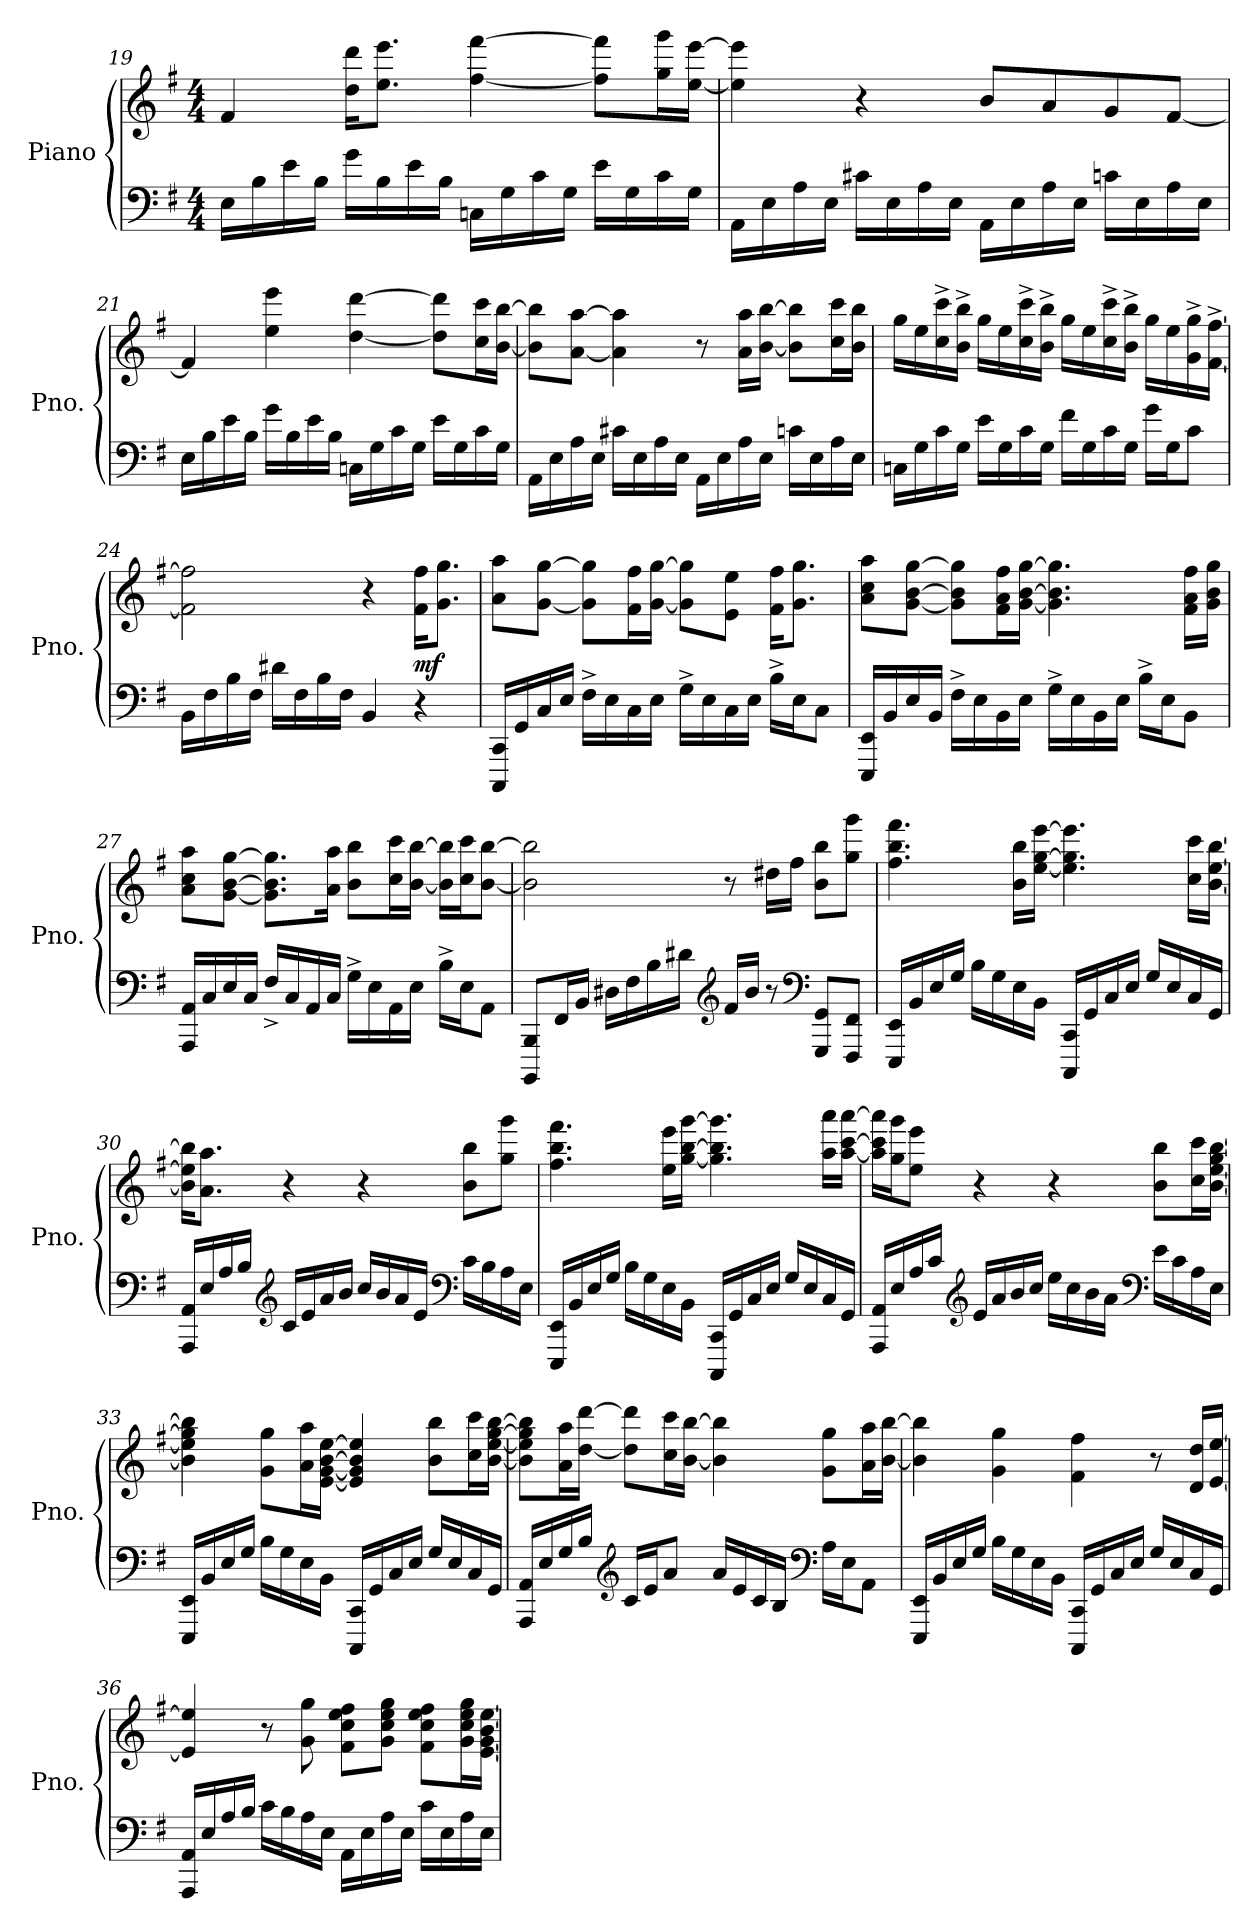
**kern	**kern	**dynam
*part1	*part1	*part1
*staff2	*staff1	*staff1/2
*I"Piano	*	*
*I'Pno.	*	*
!!LO:PB:g=z
*clefF4	*clefG2	*
*k[f#]	*k[f#]	*
*M4/4	*M4/4	*
=19	=19	=19
16E\LL	4f#/	.
16B\	.	.
16e\	.	.
16B\JJ	.	.
16g\LL	16dd\ 16ddd\KL	.
16B\	8.ee\ 8.eee\J	.
16e\	.	.
16B\JJ	.	.
16Cn\LL	[4ff#\ [4fff#\	.
16G\	.	.
16c\	.	.
16G\JJ	.	.
16e\LL	8ff#\] 8fff#\]L	.
16G\	.	.
16c\	16gg\ 16ggg\L	.
16G\JJ	[16ee\ [16eee\JJ	.
=20	=20	=20
16AA\LL	4ee\] 4eee\]	.
16E\	.	.
16A\	.	.
16E\JJ	.	.
16c#X\LL	4r	.
16E\	.	.
16A\	.	.
16E\JJ	.	.
16AA\LL	8b/L	.
16E\	.	.
16A\	8a/	.
16E\JJ	.	.
16cn\LL	8g/	.
16E\	.	.
16A\	[8f#/J	.
16E\JJ	.	.
!!LO:LB:g=z
=21	=21	=21
16E\LL	4f#/]	.
16B\	.	.
16e\	.	.
16B\JJ	.	.
16g\LL	4ee\ 4eee\	.
16B\	.	.
16e\	.	.
16B\JJ	.	.
16Cn\LL	[4dd\ [4ddd\	.
16G\	.	.
16c\	.	.
16G\JJ	.	.
16e\LL	8dd\] 8ddd\]L	.
16G\	.	.
16c\	16cc\ 16ccc\L	.
16G\JJ	[16b\ [16bb\JJ	.
=22	=22	=22
16AA\LL	8b\] 8bb\]L	.
16E\	.	.
16A\	[8a\ [8aa\J	.
16E\JJ	.	.
16c#X\LL	4a\] 4aa\]	.
16E\	.	.
16A\	.	.
16E\JJ	.	.
16AA\LL	8r	.
16E\	.	.
16A\	16a\ 16aa\LL	.
16E\JJ	[16b\ [16bb\JJ	.
16cn\LL	8b\] 8bb\]L	.
16E\	.	.
16A\	16cc\ 16ccc\L	.
16E\JJ	16b\ 16bb\JJ	.
!!LO:LB:g=z
=23	=23	=23
16Cn\LL	16gg\LL	.
16G\	16ee\	.
16c\	16cc\^ 16ccc\^	.
16G<\JJ	16b\^ 16bb\^JJ	.
16e\LL	16gg\LL	.
16G\	16ee\	.
16c\	16cc\^ 16ccc\^	.
16G\JJ	16b\^ 16bb\^JJ	.
16f#\LL	16gg\LL	.
16G\	16ee\	.
16c\	16cc\^ 16ccc\^	.
16G\JJ	16b\^ 16bb\^JJ	.
16g\LL	16gg\LL	.
16G\J	16ee\	.
8c\J	16g\^ 16gg\^	.
.	[16f#\^ [16ff#\^JJ	.
=24	=24	=24
16BB\LL	2f#\] 2ff#\]	.
16F#\	.	.
16B\	.	.
16F#\JJ	.	.
16d#X\LL	.	.
16F#\	.	.
16B\	.	.
16F#\JJ	.	.
4BB/	4r	.
!	!	!LO:DY:b
4r	16f#\ 16ff#\KL	mf
.	8.g\ 8.gg\J	.
!!LO:LB:g=z
=25	=25	=25
16CCC/ 16CC/LL	8a\ 8aa\L	.
16GG/	.	.
16C/	[8g\ [8gg\J	.
16E</JJ	.	.
16F#<^\LL	8g\] 8gg\]L	.
16E\	.	.
16C<\	16f#\ 16ff#\L	.
16E\JJ	[16g\ [16gg\JJ	.
16G^\LL	8g\] 8gg\]L	.
16E\	.	.
16C\	8e\ 8ee\J	.
16E\JJ	.	.
16B^\LL	16f#\ 16ff#\KL	.
16E\J	8.g\ 8.gg\J	.
8C\J	.	.
=26	=26	=26
16EEE/ 16EE/LL	8a\ 8cc\ 8aa\L	.
16BB</	.	.
16E</	[8g\ [8b\ [8gg\J	.
16BB</JJ	.	.
16F#<^\LL	8g\] 8b\] 8gg\]L	.
16E\	.	.
16BB<\	16f#\ 16a\ 16ff#\L	.
16E\JJ	[16g\ [16b\ [16gg\JJ	.
16G^\LL	4.g\] 4.b\] 4.gg\]	.
16E\	.	.
16BB\	.	.
16E\JJ	.	.
16B^\LL	.	.
16E\J	.	.
8BB\J	16f#\ 16a\ 16ff#\LL	.
.	16g\ 16b\ 16gg\JJ	.
!!LO:LB:g=z
=27	=27	=27
16AAA/ 16AA/LL	8a\ 8cc\ 8aa\L	.
16C</	.	.
16E</	[8g\ [8b\ [8gg\J	.
16C/JJ	.	.
16F#<^/LL	8.g\] 8.b\] 8.gg\]L	.
16C/	.	.
16AA/	.	.
16C/JJ	16a\ 16aa\Jk	.
16G^\LL	8b\ 8bb\L	.
16E<\	.	.
16AA\	16cc\ 16ccc\L	.
16E\JJ	[16b\ [16bb\JJ	.
16B^\LL	16b\] 16bb\]LL	.
16E\J	16cc\ 16ccc\J	.
8AA\J	[8b\ [8bb\J	.
=28	=28	=28
8BBBB/ 8BBB/L	2b\] 2bb\]	.
16FF#</L	.	.
16BB/JJ	.	.
16D#X<\LL	.	.
16F#\	.	.
16B\	.	.
16d#X<\JJ	.	.
*clefG2	*	*
16f#/LL	8r	.
16b/JJ	.	.
8r	16dd#X\LL	.
.	16ff#\JJ	.
*clefF4	*	*
8GGG/ 8GG/L	8b\ 8bb\L	.
8FFF#/ 8FF#/J	8gg\ 8ggg\J	.
!!LO:PB:g=z
=29	=29	=29
16EEE/ 16EE/LL	4.ff#\ 4.bb\ 4.fff#\	.
16BB</	.	.
16E/	.	.
16G</JJ	.	.
16B<\LL	.	.
16G<\	.	.
16E<\	16b\ 16bb\LL	.
16BB\JJ	[16ee\ [16gg\ [16eee\JJ	.
16CCC/ 16CC/LL	4.ee\] 4.gg\] 4.eee\]	.
16GG</	.	.
16C/	.	.
16E/JJ	.	.
16G/LL	.	.
16E/	.	.
16C/	16cc\ 16ccc\LL	.
16GG/JJ	[16b\ [16ee\ [16bb\JJ	.
=30	=30	=30
16AAA/ 16AA/LL	16b\] 16ee\] 16bb\]KL	.
16E/	8.a\ 8.aa\J	.
16A/	.	.
16B</JJ	.	.
*clefG2	*	*
16c</LL	4r	.
16e/	.	.
16a</	.	.
16b</JJ	.	.
16cc/LL	4r	.
16b/	.	.
16a/	.	.
16e</JJ	.	.
*clefF4	*	*
16c\LL	8b\ 8bb\L	.
16B\	.	.
16A<\	8gg\ 8ggg\J	.
16E\JJ	.	.
!!LO:LB:g=z
=31	=31	=31
16EEE/ 16EE/LL	4.ff#\ 4.bb\ 4.fff#\	.
16BB/	.	.
16E/	.	.
16G/JJ	.	.
16B\LL	.	.
16G\	.	.
16E\	16ee\ 16eee\LL	.
16BB\JJ	[16gg\ [16bb\ [16ggg\JJ	.
16CCC/ 16CC/LL	4.gg\] 4.bb\] 4.ggg\]	.
16GG/	.	.
16C/	.	.
16E/JJ	.	.
16G/LL	.	.
16E/	.	.
16C/	16aa\ 16aaa\LL	.
16GG/JJ	[16aa\ [16ccc\ [16aaa\JJ	.
=32	=32	=32
16AAA/ 16AA/LL	16aa\] 16ccc\] 16aaa\]LL	.
16E/	16gg\ 16ggg\J	.
16A/	8ee\ 8eee\J	.
16c/JJ	.	.
*clefG2	*	*
16e/LL	4r	.
16a/	.	.
16b/	.	.
16cc/JJ	.	.
16ee\LL	4r	.
16cc\	.	.
16b\	.	.
16a\JJ	.	.
*clefF4	*	*
16e\LL	8b\ 8bb\L	.
16c\	.	.
16A\	16cc\ 16ccc\L	.
16E\JJ	[16b\ [16ee\ [16gg\ [16bb\JJ	.
!!LO:LB:g=z
=33	=33	=33
16EEE/ 16EE/LL	4b\] 4ee\] 4gg\] 4bb\]	.
16BB/	.	.
16E/	.	.
16G/JJ	.	.
16B\LL	8g\ 8gg\L	.
16G\	.	.
16E\	16a\ 16aa\L	.
16BB\JJ	[16e\ [16g\ [16b\ [16ee\JJ	.
16CCC/ 16CC/LL	4e/] 4g/] 4b/] 4ee/]	.
16GG/	.	.
16C/	.	.
16E/JJ	.	.
16G/LL	8b\ 8bb\L	.
16E/	.	.
16C/	16cc\ 16ccc\L	.
16GG/JJ	[16b\ [16ee\ [16gg\ [16bb\JJ	.
=34	=34	=34
16AAA/ 16AA/LL	8b\] 8ee\] 8gg\] 8bb\]L	.
16E/	.	.
16G/	16a\ 16aa\L	.
16B/JJ	[16dd\ [16ddd\JJ	.
*clefG2	*	*
16c/LL	8dd\] 8ddd\]L	.
16e/J	.	.
8a/J	16cc\ 16ccc\L	.
.	[16b\ [16bb\JJ	.
16a/LL	4b\] 4bb\]	.
16e/	.	.
16c/	.	.
16B/JJ	.	.
*clefF4	*	*
16A\LL	8g\ 8gg\L	.
16E\J	.	.
8AA\J	16a\ 16aa\L	.
.	[16b\ [16bb\JJ	.
!!LO:LB:g=z
=35	=35	=35
16EEE/ 16EE/LL	4b\] 4bb\]	.
16BB/	.	.
16E/	.	.
16G/JJ	.	.
16B\LL	4g\ 4gg\	.
16G\	.	.
16E\	.	.
16BB\JJ	.	.
16CCC/ 16CC/LL	4f#\ 4ff#\	.
16GG/	.	.
16C/	.	.
16E/JJ	.	.
16G/LL	8r	.
16E/	.	.
16C/	16d/ 16dd/LL	.
16GG/JJ	[16e/ [16ee/JJ	.
=36	=36	=36
16AAA/ 16AA/LL	4e/] 4ee/]	.
16E/	.	.
16A/	.	.
16B/JJ	.	.
16c\LL	8r	.
16B\	.	.
16A\	8g\ 8gg\	.
16E\JJ	.	.
16AA\LL	8f#\ 8cc\ 8ee\ 8ff#\L	.
16E\	.	.
16A\	8g\ 8cc\ 8ee\ 8gg\J	.
16E\JJ	.	.
16c\LL	8f#\ 8cc\ 8ee\ 8ff#\L	.
16E\	.	.
16A\	16g\ 16cc\ 16ee\ 16gg\L	.
16E\JJ	[16e\ [16g\ [16b\ [16ee\JJ	.
=	=	=
*-	*-	*-
